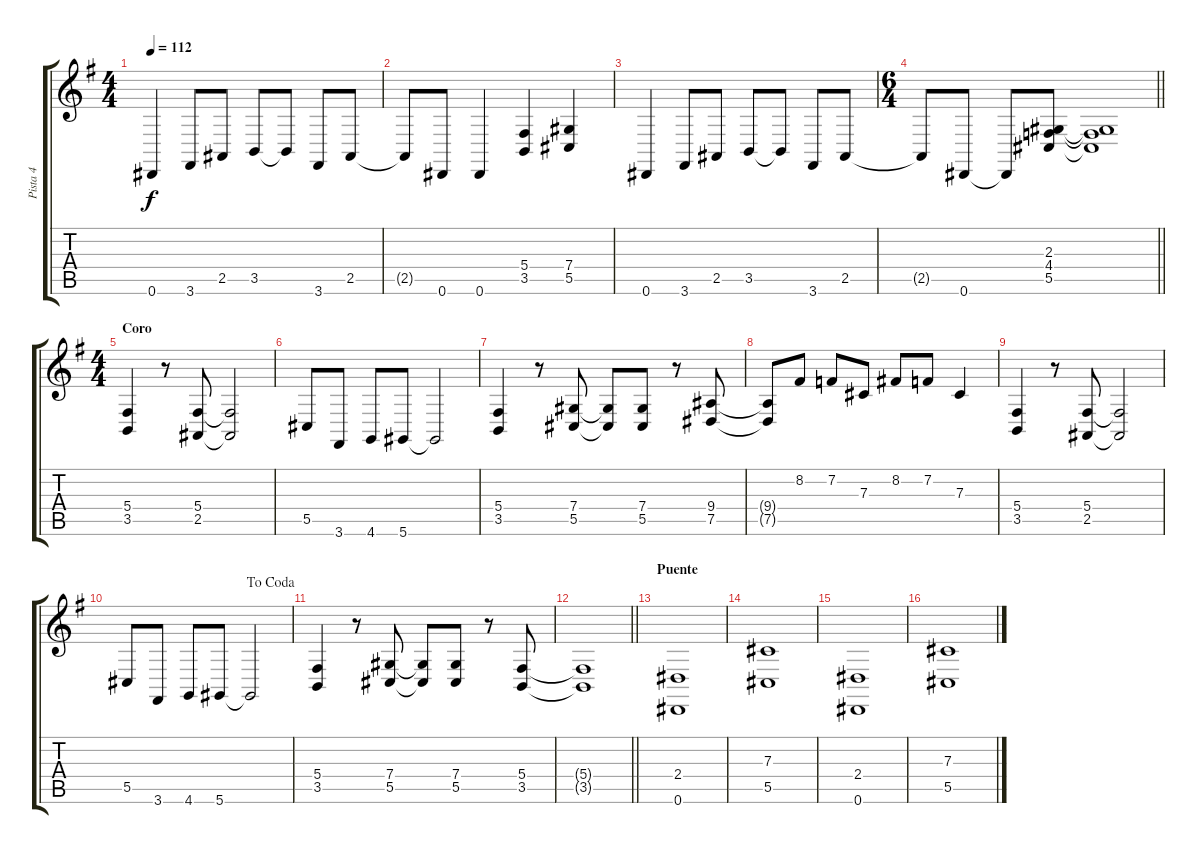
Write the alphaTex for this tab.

\track ("Pista 4" "Pista 4") {instrument synthstrings1}
\staff {score tabs}
\tuning (Eb4 Bb3 Gb3 Db3 Ab2 Eb2) {hide}
\ts (4 4)
\tempo 112
\clef g2
\ks g
0.6.4{dy f} 3.6.8 2.5.8 3.5.8 3.5{t}.8 3.6.8 2.5.8 |
2.5{t}.8 0.6.8 0.6.4 (5.4 3.5).4 (7.4 5.5).4 |
0.6.4 3.6.8 2.5.8 3.5.8 3.5{t}.8 3.6.8 2.5.8 |
\ts (6 4)
\barLineRight lightlight
2.5{t}.8 0.6.8 0.6{t}.8 (2.3 4.4 5.5).8 (2.3{t} 4.4{t} 5.5{t}).1 |
\ts (4 4)
\section ("" "Coro")
(5.4 3.5).4 r.8 (5.4 2.5).8 (5.4{t} 2.5{t}).2 |
5.5.8 3.6.8 4.6.8 5.6.8 5.6{t}.2 |
(5.4 3.5).4 r.8 (7.4 5.5).8 (7.4{t} 5.5{t}).8 (7.4 5.5).8 r.8 (9.4 7.5).8 |
(9.4{t} 7.5{t}).8 8.2.8 7.2.8 7.3.8 8.2.8 7.2.8 7.3.4 |
(5.4 3.5).4 r.8 (5.4 2.5).8 (5.4{t} 2.5{t}).2 |
\jump dacoda
5.5.8 3.6.8 4.6.8 5.6.8 5.6{t}.2 |
(5.4 3.5).4 r.8 (7.4 5.5).8 (7.4{t} 5.5{t}).8 (7.4 5.5).8 r.8 (5.4 3.5).8 |
\barLineRight lightlight
(5.4{t} 3.5{t}).1 |
\section ("" "Puente")
(2.4 0.6).1 |
(7.3 5.5).1 |
(2.4 0.6).1 |
(7.3 5.5).1
